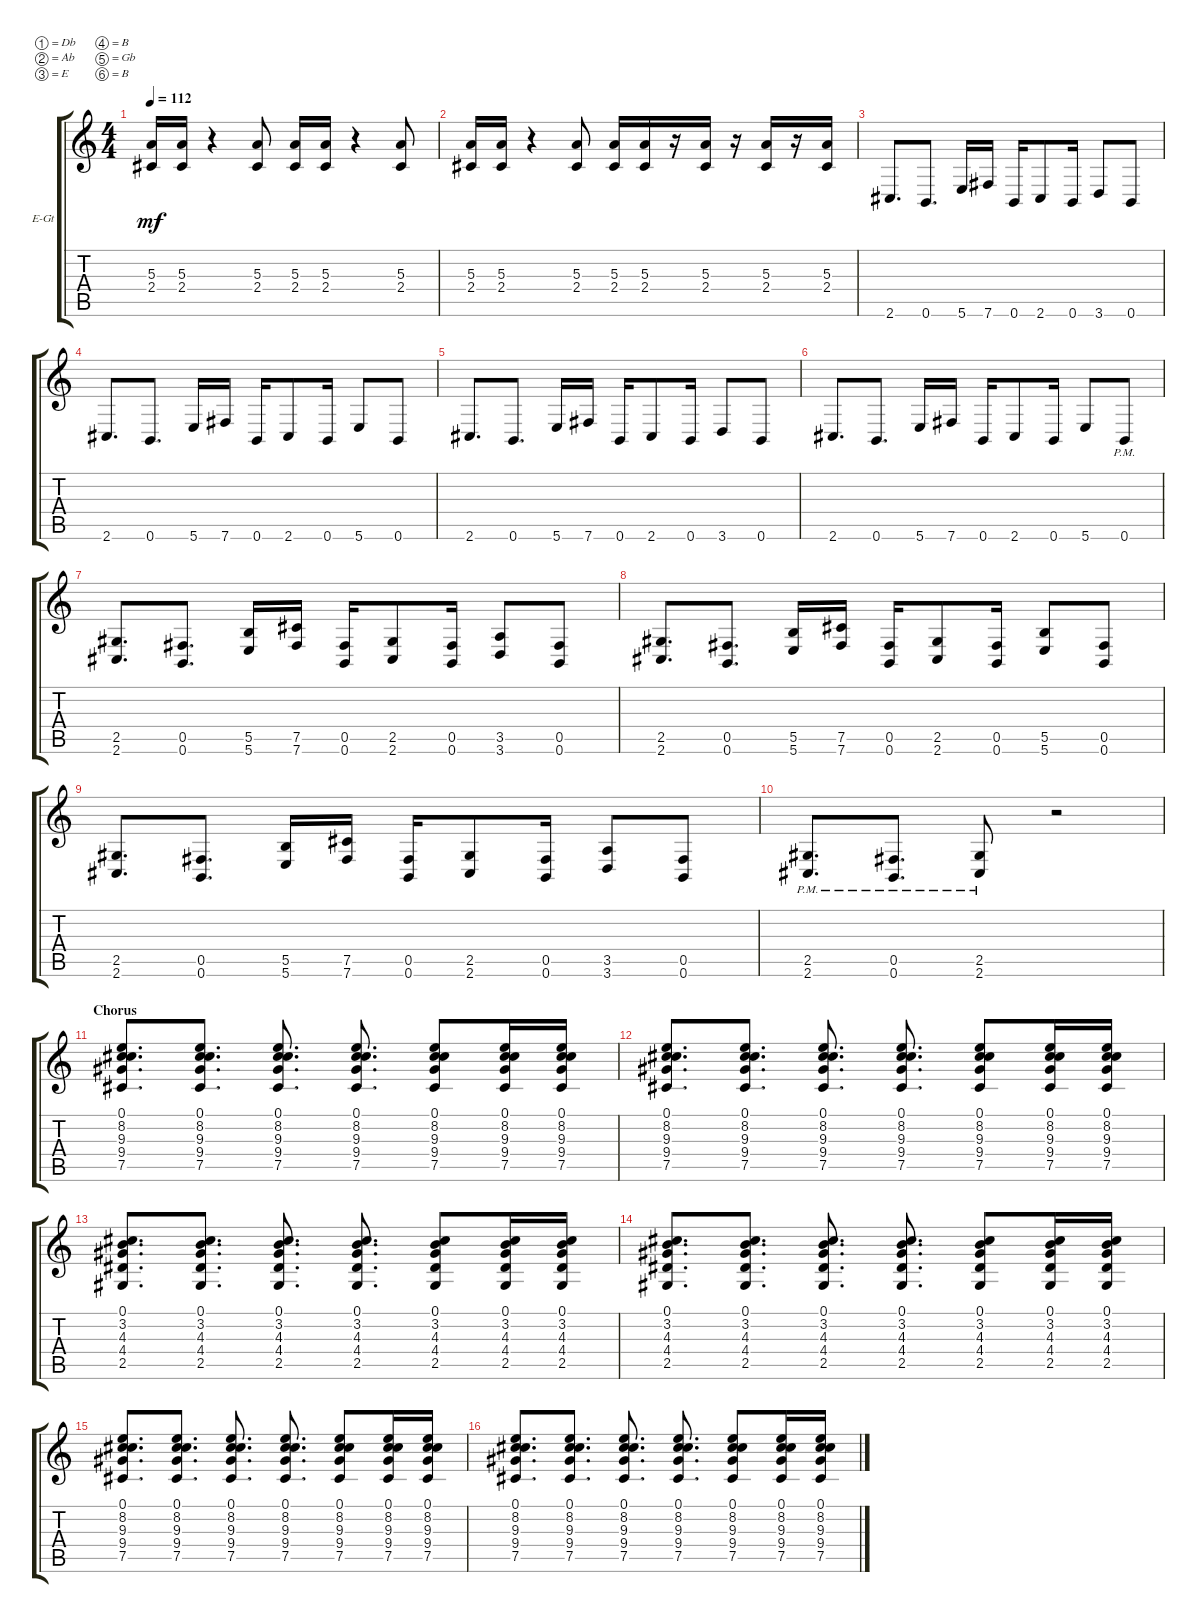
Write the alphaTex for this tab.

\defaultSystemsLayout 4
\bracketExtendMode groupsimilarinstruments
\firstSystemTrackNameOrientation horizontal
\otherSystemsTrackNameOrientation horizontal
\track ("Серж" "E-Gt") {instrument overdrivenguitar}
\staff {score tabs}
\tuning (Db4 Ab3 E3 B2 Gb2 B1)
\ts (4 4)
\tempo 112
\clef g2
\ks c
(2.4 5.3).16{dy mf} (5.3 2.4).16 r.4 (2.4 5.3).8 (5.3 2.4).16 (5.3 2.4).16 r.4 (2.4 5.3).8 |
(2.4 5.3).16 (5.3 2.4).16 r.4 (2.4 5.3).8 (5.3 2.4).16 (5.3 2.4).16 r.16 (2.4 5.3).16 r.16 (5.3 2.4).16 r.16 (2.4 5.3).16 |
2.6.8{d} 0.6.8{d} 5.6.16 7.6.16 0.6.16 2.6.8 0.6.16 3.6.8 0.6.8 |
2.6.8{d} 0.6.8{d} 5.6.16 7.6.16 0.6.16 2.6.8 0.6.16 5.6.8 0.6.8 |
2.6.8{d} 0.6.8{d} 5.6.16 7.6.16 0.6.16 2.6.8 0.6.16 3.6.8 0.6.8 |
2.6.8{d} 0.6.8{d} 5.6.16 7.6.16 0.6.16 2.6.8 0.6.16 5.6.8 0.6{pm}.8 |
(2.6 2.5).8{d} (0.6 0.5).8{d} (5.6 5.5).16 (7.6 7.5).16 (0.6 0.5).16 (2.6 2.5).8 (0.6 0.5).16 (3.6 3.5).8 (0.6 0.5).8 |
(2.6 2.5).8{d} (0.6 0.5).8{d} (5.6 5.5).16 (7.6 7.5).16 (0.6 0.5).16 (2.6 2.5).8 (0.6 0.5).16 (5.6 5.5).8 (0.6 0.5).8 |
(2.6 2.5).8{d} (0.6 0.5).8{d} (5.6 5.5).16 (7.6 7.5).16 (0.6 0.5).16 (2.6 2.5).8 (0.6 0.5).16 (3.6 3.5).8 (0.6 0.5).8 |
(2.6{pm} 2.5{pm}).8{d} (0.6{pm} 0.5{pm}).8{d} (2.6{pm} 2.5{pm}).8 r.2 |
\section ("" "Chorus")
(7.5 9.4 9.3 8.2 0.1).8{d} (7.5 9.4 9.3 8.2 0.1).8{d} (7.5 9.4 9.3 8.2 0.1).8{d} (7.5 9.4 9.3 8.2 0.1).8{d} (7.5 9.4 9.3 8.2 0.1).8 (7.5 9.4 9.3 8.2 0.1).16 (7.5 9.4 9.3 8.2 0.1).16 |
(7.5 9.4 9.3 8.2 0.1).8{d} (7.5 9.4 9.3 8.2 0.1).8{d} (7.5 9.4 9.3 8.2 0.1).8{d} (7.5 9.4 9.3 8.2 0.1).8{d} (7.5 9.4 9.3 8.2 0.1).8 (7.5 9.4 9.3 8.2 0.1).16 (7.5 9.4 9.3 8.2 0.1).16 |
(2.5 4.4 4.3 3.2 0.1).8{d} (2.5 4.4 4.3 3.2 0.1).8{d} (2.5 4.4 4.3 3.2 0.1).8{d} (2.5 4.4 4.3 3.2 0.1).8{d} (2.5 4.4 4.3 3.2 0.1).8 (2.5 4.4 4.3 3.2 0.1).16 (2.5 4.4 4.3 3.2 0.1).16 |
(2.5 4.4 4.3 3.2 0.1).8{d} (2.5 4.4 4.3 3.2 0.1).8{d} (2.5 4.4 4.3 3.2 0.1).8{d} (2.5 4.4 4.3 3.2 0.1).8{d} (2.5 4.4 4.3 3.2 0.1).8 (2.5 4.4 4.3 3.2 0.1).16 (2.5 4.4 4.3 3.2 0.1).16 |
(7.5 9.4 9.3 8.2 0.1).8{d} (7.5 9.4 9.3 8.2 0.1).8{d} (7.5 9.4 9.3 8.2 0.1).8{d} (7.5 9.4 9.3 8.2 0.1).8{d} (7.5 9.4 9.3 8.2 0.1).8 (7.5 9.4 9.3 8.2 0.1).16 (7.5 9.4 9.3 8.2 0.1).16 |
(7.5 9.4 9.3 8.2 0.1).8{d} (7.5 9.4 9.3 8.2 0.1).8{d} (7.5 9.4 9.3 8.2 0.1).8{d} (7.5 9.4 9.3 8.2 0.1).8{d} (7.5 9.4 9.3 8.2 0.1).8 (7.5 9.4 9.3 8.2 0.1).16 (7.5 9.4 9.3 8.2 0.1).16
